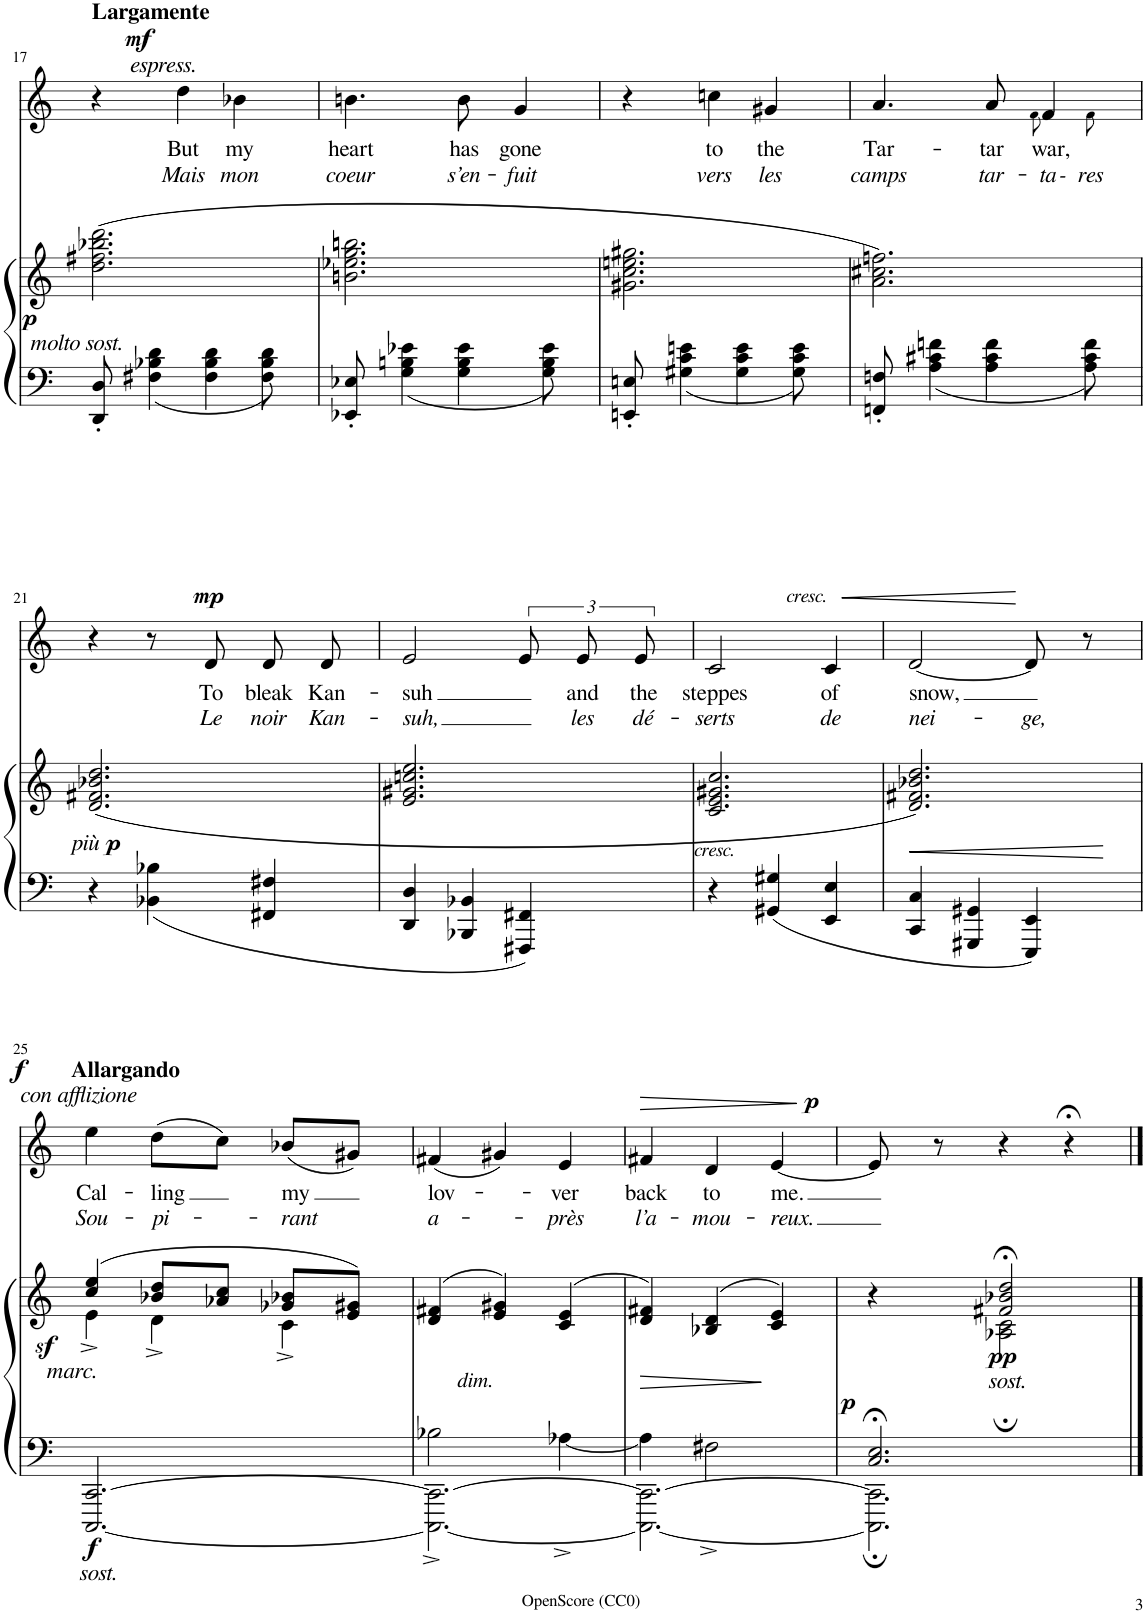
**kern	**kern	**dynam	**kern	**text	**text	**dynam
*part2	*part2	*part2	*part1	*part1	*part1	*part1
*staff3	*staff2	*staff2/3	*staff1	*staff1	*staff1	*staff1
*I"Piano	*	*	*I"Voice	*	*	*
*I'Pno	*	*	*	*	*	*
!!LO:PB:g=z
*clefF4	*clefG2	*	*clefG2	*	*	*
*k[]	*k[]	*	*k[]	*	*	*
*M3/4	*M3/4	*	*M3/4	*	*	*
=17	=17	=17	=17	=17	=17	=17
!	!	!	!LO:TX:a:B:t=Largamente	!	!	!
!	!	!LO:DY:b	!	!	!	!
!	!	!LO:DY:n=1:b	!	!	!	!
8DD/' 8D/'	(2.dd\ 2.ff#X\ 2.bb-X\ 2.ddd\	p other-dynamics	4r	.	.	.
4F#X\ 4B-X\ 4d\	.	.	.	.	.	.
!	!	!	!	!LO:LY:b	!LO:LY:b	!LO:DY:a
!	!	!	!	!	!	!LO:DY:n=1:a
.	.	.	4dd\	But	Mais	mf other-dynamics
4F#\ 4B-\ 4d\	.	.	.	.	.	.
!	!	!	!	!LO:LY:b	!LO:LY:b	!
.	.	.	4b-X\	my	mon	.
8F#\ 8B-\ 8d\	.	.	.	.	.	.
=18	=18	=18	=18	=18	=18	=18
!	!	!	!	!LO:LY:b	!LO:LY:b	!
8EE-X/' 8E-X/'	2.bn\ 2.ee-X\ 2.gg\ 2.bbn\	.	4.bn\	heart	coeur	.
4G\ 4Bn\ 4e-X\	.	.	.	.	.	.
!	!	!	!	!LO:LY:b	!LO:LY:b	!
4G\ 4B\ 4e-\	.	.	8b\	has	s’en-	.
!	!	!	!	!LO:LY:b	!LO:LY:b	!
.	.	.	4g/	gone	-fuit	.
8G\ 8B\ 8e-\	.	.	.	.	.	.
=19	=19	=19	=19	=19	=19	=19
8EEn/' 8En/'	2.g#X\ 2.cc\ 2.een\ 2.gg#X\	.	4r	.	.	.
4G#X\ 4c\ 4en\	.	.	.	.	.	.
!	!	!	!	!LO:LY:b	!LO:LY:b	!
.	.	.	4ccn\	to	vers	.
4G#\ 4c\ 4e\	.	.	.	.	.	.
!	!	!	!	!LO:LY:b	!LO:LY:b	!
.	.	.	4g#X/	the	les	.
8G#\ 8c\ 8e\	.	.	.	.	.	.
=20	=20	=20	=20	=20	=20	=20
!	!	!	!	!LO:LY:b	!LO:LY:b	!
*	*	*	*^	*	*	*
8FFn/' 8Fn/'	2.a\ 2.cc#X\ 2.ffn\)	.	4.a/	2ryy	Tar-	camps	.
4A\ 4c#X\ 4fn\	.	.	.	.	.	.	.
!	!	!	!	!	!LO:LY:b	!LO:LY:b	!
4A\ 4c#\ 4f\	.	.	8a/	.	-tar	tar-	.
!	!	!	!	!	!LO:LY:b	!LO:LY:b	!
.	.	.	4f/	8f\	war,	-ta	.
!	!	!	!	!	!	!LO:LY:b	!
8A\ 8c#\ 8f\	.	.	.	8f!\	.	- res	.
!!LO:LB:g=z
=21	=21	=21	=21	=21	=21	=21	=21
!	!	!LO:DY:b	!	!	!	!	!
!	!	!LO:DY:n=1:b	!	!	!	!	!
*	*	*	*v	*v	*	*	*
4r	(2.d/ 2.f#X/ 2.b-X/ 2.dd/	other-dynamics p	4r	.	.	.
4BB-X\ 4B-X\	.	.	8r	.	.	.
!	!	!	!	!LO:LY:b	!LO:LY:b	!LO:DY:a
.	.	.	8d/	To	Le	mp
!	!	!	!	!LO:LY:b	!LO:LY:b	!
4FF#X/ 4F#X/	.	.	8d/	bleak	noir	.
!	!	!	!	!LO:LY:b	!LO:LY:b	!
.	.	.	8d/	Kan-	Kan-	.
=22	=22	=22	=22	=22	=22	=22
!	!	!	!	!LO:LY:b	!LO:LY:b	!
4DD/ 4D/	2.e/ 2.g#X/ 2.ccn/ 2.ee/	.	2e/	-suh	-suh,	.
4BBB-X/ 4BB-X/	.	.	.	.	.	.
4FFF#X/ 4FF#X/	.	.	12e/	.	.	.
!	!	!	!	!LO:LY:b	!LO:LY:b	!
.	.	.	12e/	and	les	.
!	!	!	!	!LO:LY:b	!LO:LY:b	!
.	.	.	12e/	the	dé-	.
=23	=23	=23	=23	=23	=23	=23
!	!LO:TX:b:i:t=cresc.	!	!	!	!	!
!	!	!	!	!LO:LY:b	!LO:LY:b	!
4r	2.c/ 2.e/ 2.g#X/ 2.cc/	.	2c/	steppes	-serts	.
4GG#X/ 4G#X/	.	.	.	.	.	.
!	!	!	!LO:TX:a:i:t=cresc.	!	!	!
!	!	!	!	!LO:LY:b	!LO:LY:b	!LO:HP:b
4EE/ 4E/	.	.	4c/	of	de	<
=24	=24	=24	=24	=24	=24	=24
!	!	!LO:HP:b	!	!LO:LY:b	!LO:LY:b	!
4CC/ 4C/	2.d/ 2.f#X/ 2.b-X/ 2.dd/)	<	[2d/	snow,	nei-	.
4GGG#X/ 4GG#X/	.	.	.	.	.	.
!	!	!	!	!	!LO:LY:b	!
4EEE/ 4EE/	.	.	8d/]	.	-ge,	[
.	.	.	8r	.	.	.
.	.	[	.	.	.	.
!!LO:LB:g=z
=25	=25	=25	=25	=25	=25	=25
*	*^	*	*	*	*	*
!	!	!	!	!LO:TX:a:B:t=Allargando	!	!	!
!	!	!	!LO:DY:b=2	!	!LO:LY:b	!LO:LY:b	!
!	!	!	!LO:DY:n=1:b=2	!	!	!	!
!	!	!	!LO:DY:n=2:b	!	!	!	!
!	!	!	!LO:DY:n=3:b	!	!	!	!LO:DY:a
!	!	!	!	!	!	!	!LO:DY:n=1:a
[2.CCC/ [2.CC/	(4cc/ 4ee/	4e^\	f other-dynamics sf other-dynamics	4ee\	Cal-	Sou-	f other-dynamics
!	!	!	!	!	!LO:LY:b	!LO:LY:b	!
.	8b-X/ 8dd/L	4d^\	.	(8dd\L	-ling	-pi-	.
.	8a-X/ 8cc/J	.	.	8cc\J)	.	.	.
!	!	!	!	!	!LO:LY:b	!LO:LY:b	!
.	8g-X/ 8b-X/L	4c^\	.	(8b-X/L	my	-rant	.
.	8e/ 8g#X/J)	.	.	8g#X/J)	.	.	.
*	*v	*v	*	*	*	*	*
=26	=26	=26	=26	=26	=26	=26
*^	*	*	*	*	*	*
!	!	!	!	!	!LO:LY:b	!LO:LY:b	!
2B-X^\	2.CCC\_ 2.CC\_	(4d/ 4f#X/	.	(4f#X/	lov-	a-	.
!	!	!LO:TX:b:i:t=dim.	!	!	!	!	!
.	.	4e/ 4g#X/)	.	4g#X/)	.	.	.
!	!	!	!	!	!LO:LY:b	!LO:LY:b	!
[4A-X^\	.	(4c/ 4e/	.	4e/	-ver	-près	.
=27	=27	=27	=27	=27	=27	=27	=27
!	!	!	!LO:HP:b	!	!LO:LY:b	!LO:LY:b	!LO:HP:b
4A-\]	2.CCC\_ 2.CC\_	4d/ 4f#X/)	>	4f#X/	back	l’a-	>
!	!	!	!	!	!LO:LY:b	!LO:LY:b	!
2F#X^\	.	(4B-X/ 4d/	.	4d/	to	-mou-	.
!	!	!	!	!	!LO:LY:b	!LO:LY:b	!LO:DY:n=1:a
.	.	4c/ 4e/)	]	[4e/	me.	-reux.	] p
=28	=28	=28	=28	=28	=28	=28	=28
*	*	*^	*	*	*	*	*
!	!	!	!	!LO:DY:a=2	!	!	!	!
2.C/;< 2.E/;<	2.CCC\]; 2.CC\];	4r	4ryy	p	8e/]	.	.	.
.	.	.	.	.	8r	.	.	.
!	!	!	!	!LO:DY:b	!	!	!	!
!	!	!	!	!LO:DY:n=1:b	!	!	!	!
.	.	2f#X/;< 2b-X/;< 2dd/;<	2A-X\; 2c\;	pp other-dynamics	4r	.	.	.
.	.	.	.	.	4r;<	.	.	.
*v	*v	*	*	*	*	*	*	*
*	*v	*v	*	*	*	*	*
==	==	==	==	==	==	==
*-	*-	*-	*-	*-	*-	*-
